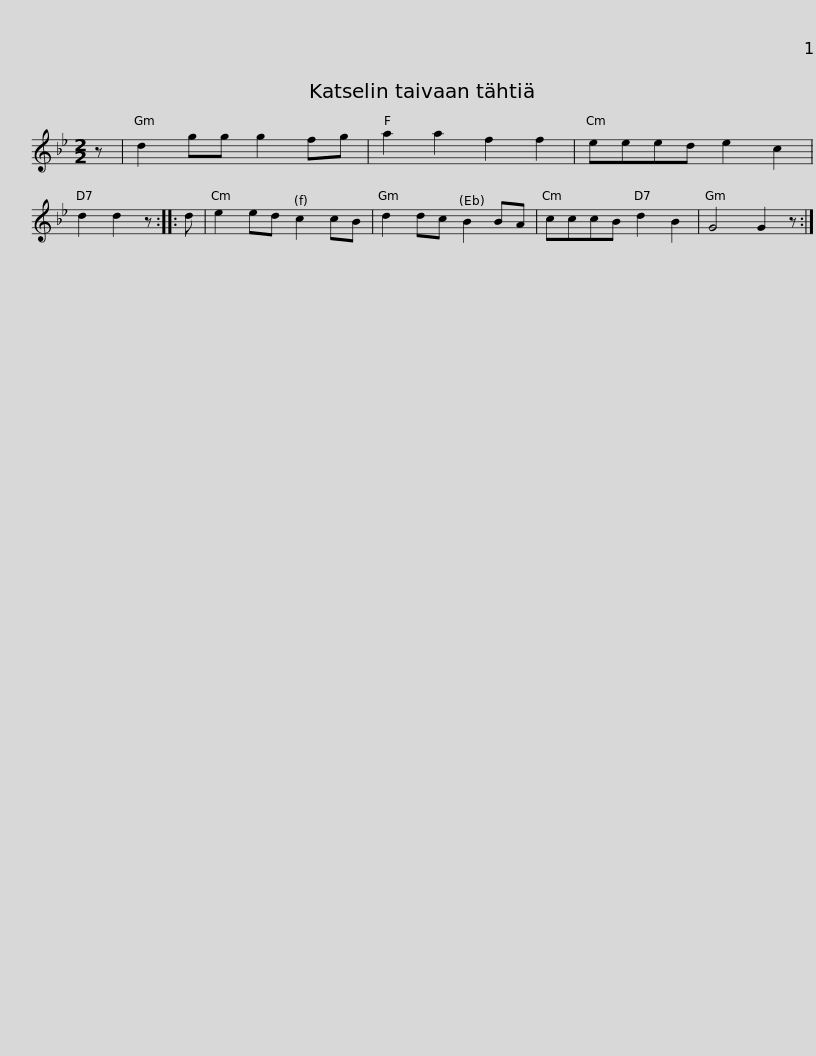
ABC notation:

X:1
L:1/8
M:2/2
I:linebreak $
K:Gmin
V:1 treble
V:1
 z | d2 gg g2 fg | a2 a2 f2 f2 | eeed e2 c2 | d2 d2 z :: %5
 d | e2 ed c2 cB | d2 dc B2 BA | cccB d2 B2 |$ G4 G2 z :| %10
